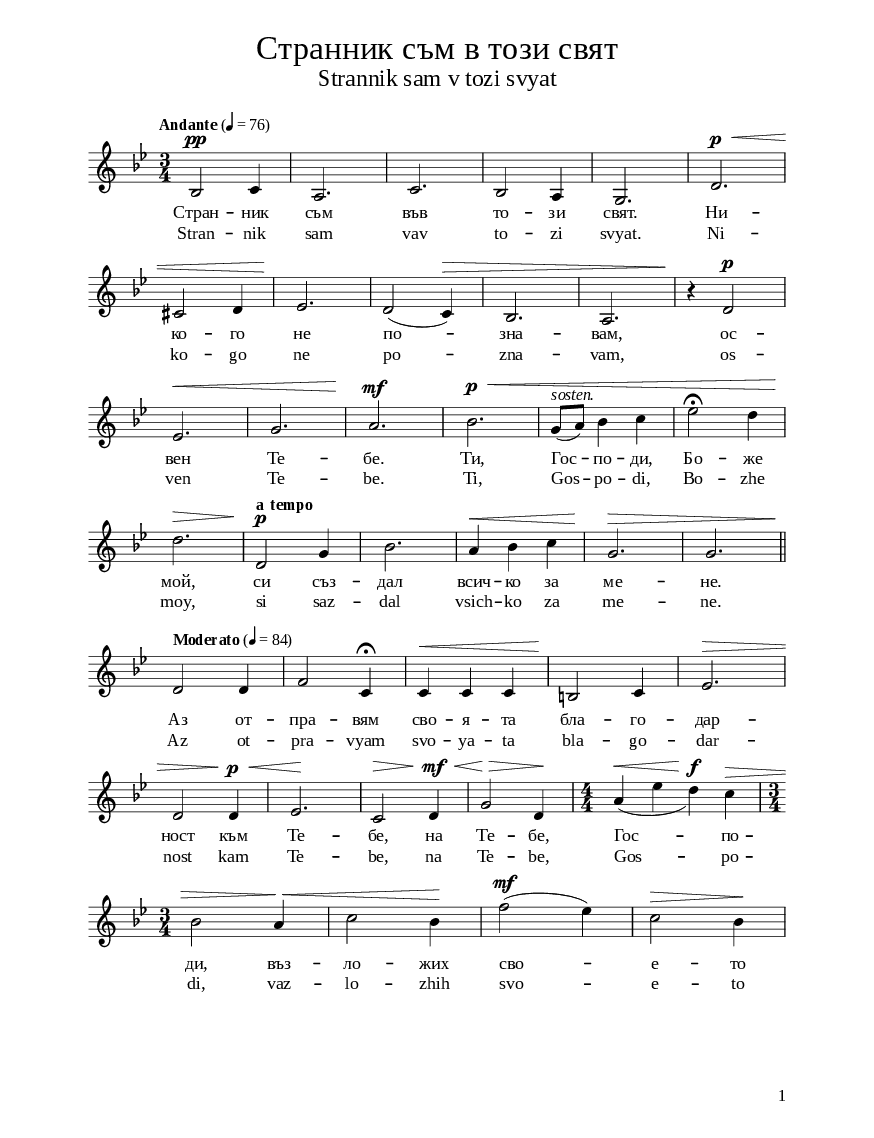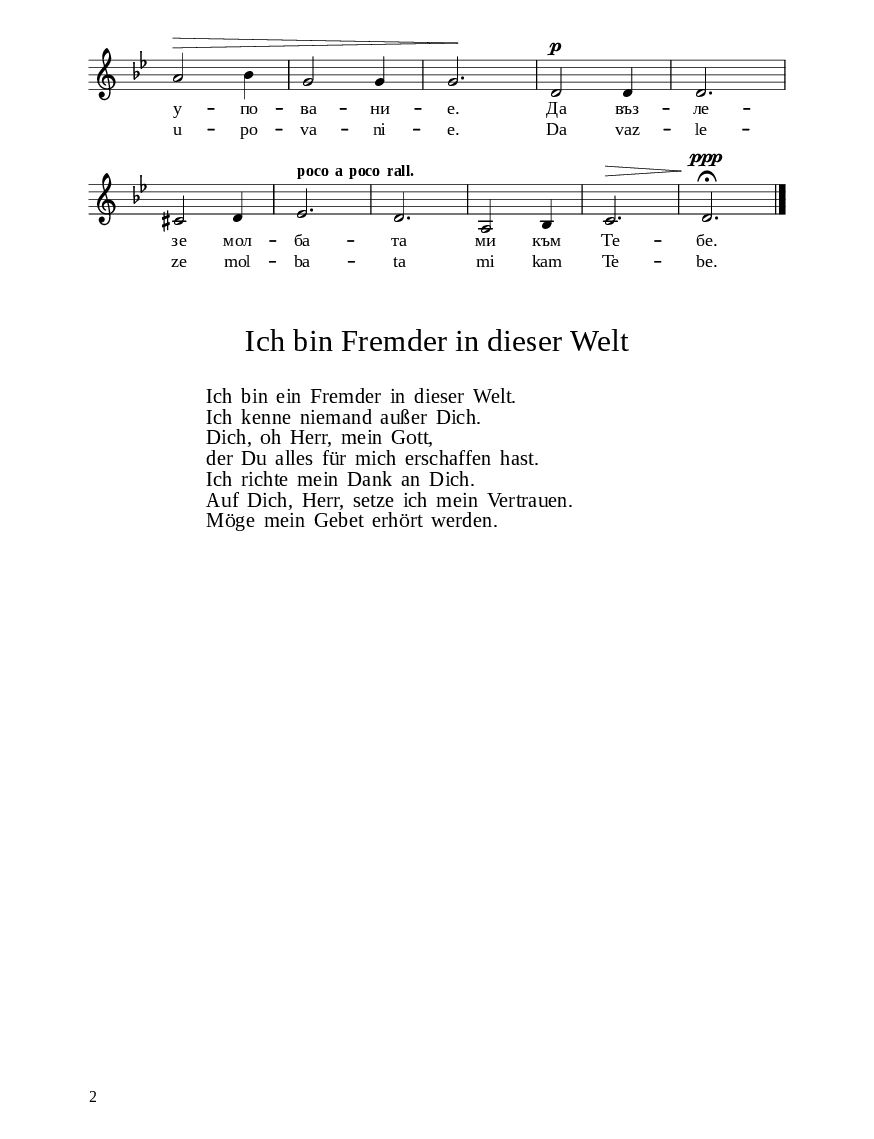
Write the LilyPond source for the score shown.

\version "2.24.0"

% include paper part and global functions
\include "include/globals.ily"

\bookpart {
  \label #'ref217
  \tocItem \markup "Странник съм в този свят – Strannik sam v tozi svyat "
  \include "include/bookpart-paper.ily"
  \score {
    \include "include/score-layout.ily"
    \new Voice \absolute {
      \clef treble
      \key bes \major
      \time 3/4
      \tempoFunc "Andante" 4 "76"
      \autoBeamOff
      bes2 ^\pp c'4 | % 2
      a2. | % 3
      c'2. | % 4
      bes2 a4 | % 5
      g2. | % 6
      d'2. ^\p ^\< \break | % 7
      cis'2 d'4 | % 8
      es'2. _\! | % 9
      d'2 ( c'4 ) ^\> |
      bes2. | % 11
      a2. | % 12
      r4 ^\! d'2 ^\p \break | % 13
      es'2. ^\< | % 14
      g'2. | % 15
      a'2. ^\! ^\mf | % 16
      bes'2. ^\p ^\< | % 17
      \once \override TextScript.extra-offset = #'(0 . -3)
      g'8^\markup{ \italic {sosten.} } ( [ a'8 ) ]
      bes'4 c''4 | % 18
      es''2 ^\fermata d''4 \break | % 19
      d''2. ^\! ^\> |
      d'2 ^\! ^\p ^\markup{ \bold {a tempo} } g'4 | % 21
      bes'2. | % 22
      a'4 ^\< bes'4 c''4 | % 23
      g'2. ^\! ^\> | % 24
      g'2. \bar "||"
      \break | % 25
      \tempoFunc "Moderato" 4 "84" | % 25
      d'2 ^\! d'4 | % 26
      f'2 c'4 ^\fermata | % 27
      c'4 ^\< c'4 c'4 | % 28
      b2 ^\! c'4 | % 29
      es'2. ^\> \break |
      d'2 \override Hairpin.to-barline = ##f d'4 _\! ^\p ^\< | % 31
      es'2. ^\! | % 32
      c'2  ^\> d'4 ^\! ^\mf ^\< | % 33
      g'2 ^\> d'4 ^\! | % 34
      \numericTimeSignature\time 4/4  | % 34
      \slurDown a'4 ( ^\! ^\< es''4 d''4 ) ^\! ^\f
      c''4 ^\> \break | % 35
      \time 3/4  | % 35
      bes'2 a'4 _\! ^\< | % 36
      c''2 bes'4  ^\! | % 37
      \slurUp f''2 ( ^\mf es''4 ) | % 38
      c''2 ^\> bes'4 ^\! \break | % 39
      a'2 ^\> bes'4 |
      g'2 g'4 | % 41
      g'2.  ^\! | % 42
      d'2 ^\p d'4 | % 43
      d'2. \break | % 44
      cis'2 d'4 | % 45
      es'2. ^\markup{ \bold {poco a poco rall.} } | % 46
      d'2. | % 47
      a2 bes4 | % 48
      \override Hairpin.Y-extent = #'(0 . 3)
      c'2. ^\>  % 49
      d'2. ^\fermata ^\ppp |
      \bar "|."
    }

    \addlyrics {
      Стран -- ник съм във то -- зи
      свят. Ни -- ко -- го не по --
      зна -- вам, ос -- вен Те -- бе. Ти,
      Гос -- по -- ди, Бо -- же мой,
      си съз -- дал всич -- ко за ме --
      не. Аз от -- пра -- вям сво -- я --
      та бла -- го -- дар -- ност към Те
      -- бе, на Те -- бе, Гос  --  по
      -- ди, въз -- ло -- жих сво -- е --
      то у -- по -- ва -- ни -- е. Да въз
      -- ле -- зе мол -- ба -- та ми към
      Те -- бе.}
      \addlyrics {
        Stran -- nik sam vav to -- zi
        svyat. Ni -- ko -- go ne po --
        zna -- vam, os -- ven Te -- be. Ti,
        Gos -- po -- di, Bo -- zhe moy,
        si saz -- dal vsich -- ko za me --
        ne. Az ot -- pra -- vyam svo -- ya --
        ta bla -- go -- dar -- nost kam Te
        -- be, na Te -- be, Gos  --  po
        -- di, vaz -- lo -- zhih svo -- e --
        to u -- po -- va -- ni -- e. Da vaz
        -- le -- ze mol -- ba -- ta mi kam
        Te -- be.}

        \header {
          title = \titleFunc "Странник съм в този свят" "Strannik sam v tozi svyat"
        }

        \midi{}

      } % score

      \markup \empty-one
      % include foreign translation(s) of the song
      \version "2.20.0"

\markup \fill-line { \fontsize #6 "Ich bin Fremder in dieser Welt" }
\markup \null
\markup \null
\markup \fontsize #+2.5 {
  \hspace #10
  \override #'(baseline-skip . 2)

  \column {
    \line { " " }


\line { " "Ich bin ein Fremder in dieser Welt.}

\line { " "Ich kenne niemand außer Dich. }

\line { " "Dich, oh Herr, mein Gott,}

\line { " "der Du alles für mich erschaffen hast. }

\line { " "Ich richte mein Dank an Dich. }

\line { " "Auf Dich, Herr, setze ich mein Vertrauen.}

\line { " "Möge mein Gebet erhört werden.}

  }
}


    } % bookpart
